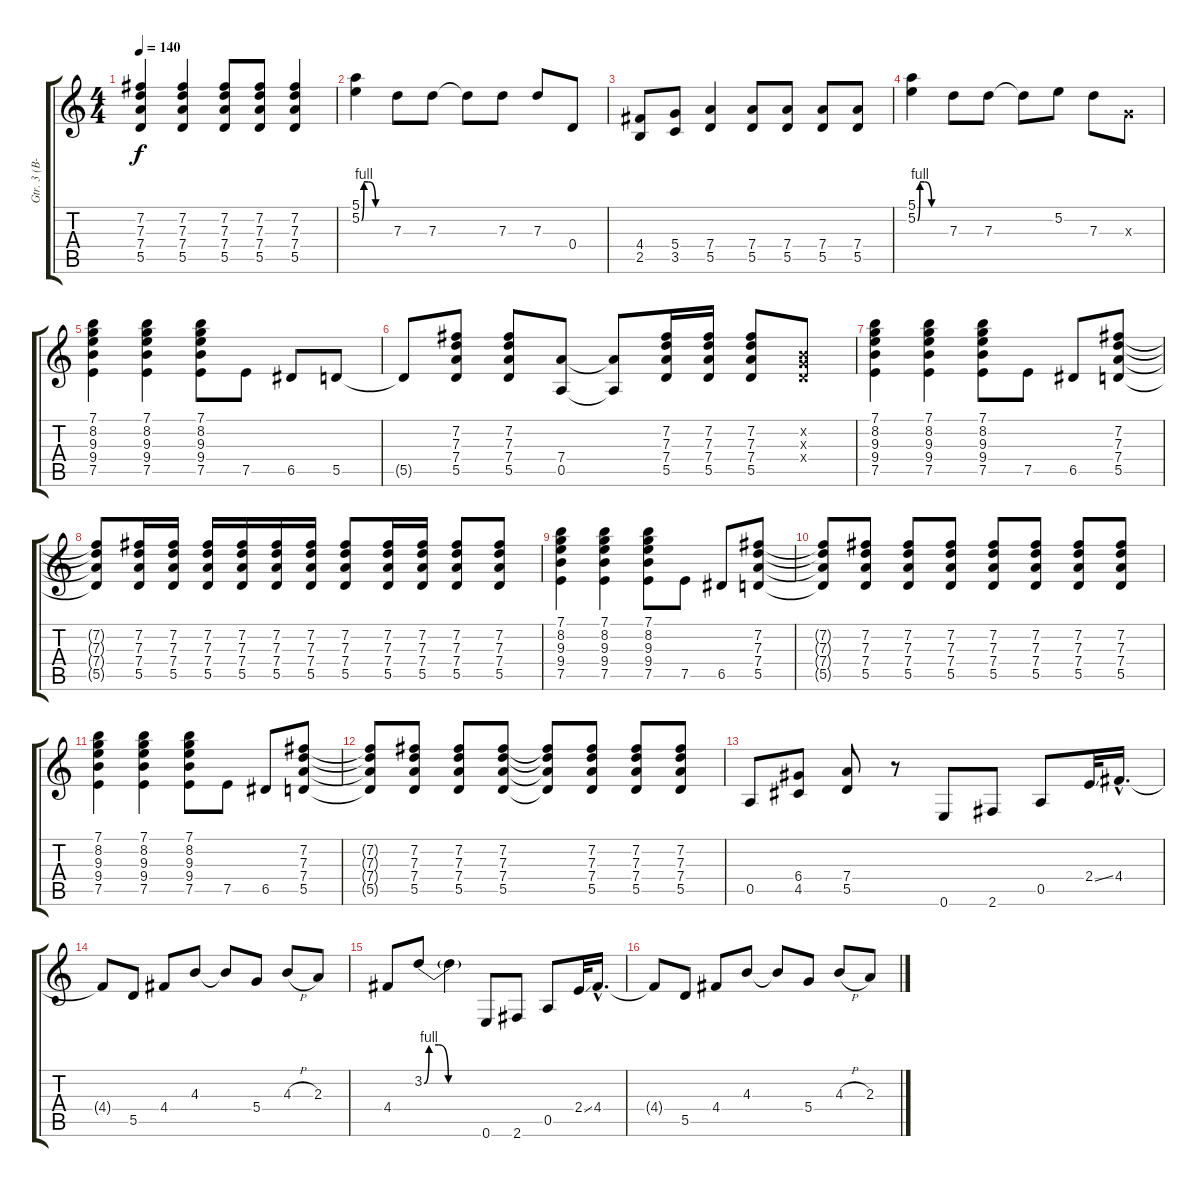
\track ("Gtr. 3 (B-bender)" "Gtr. 3 (B-") {instrument distortionguitar}
\staff {score tabs}
\tuning (E4 B3 G3 D3 A2 E2) {hide}
\ts (4 4)
\tempo 140
\clef g2
\ks c
(7.2{t} 7.3{t} 7.4{t} 5.5{t}).4{dy f} (7.2 7.3 7.4 5.5).4 (7.2 7.3 7.4 5.5).8 (7.2 7.3 7.4 5.5).8 (7.2 7.3 7.4 5.5).4 |
(5.1 5.2{be (custom 0 0 5 4 15 4 30 0 45 0 60 0)}).4 7.3.8 7.3.8 7.3{t}.8 7.3.8 7.3.8 0.4.8 |
(4.4 2.5).8 (5.4 3.5).8 (7.4 5.5).4 (7.4 5.5).8 (7.4 5.5).8 (7.4 5.5).8 (7.4 5.5).8 |
(5.1 5.2{be (custom 0 0 5 4 15 4 30 0 45 0 60 0)}).4 7.3.8 7.3.8 7.3{t}.8 5.2.8 7.3.8 0.3{x}.8 |
(7.1 8.2 9.3 9.4 7.5).4 (7.1 8.2 9.3 9.4 7.5).4 (7.1 8.2 9.3 9.4 7.5).8 7.5.8 6.5.8 5.5.8 |
5.5{t}.8 (7.2 7.3 7.4 5.5).8 (7.2 7.3 7.4 5.5).8 (7.4 0.5).8 (7.4{t} 0.5{t}).8 (7.2 7.3 7.4 5.5).16 (7.2 7.3 7.4 5.5).16 (7.2 7.3 7.4 5.5).8 (0.2{x} 0.3{x} 0.4{x}).8 |
(7.1 8.2 9.3 9.4 7.5).4 (7.1 8.2 9.3 9.4 7.5).4 (7.1 8.2 9.3 9.4 7.5).8 7.5.8 6.5.8 (7.2 7.3 7.4 5.5).8 |
(7.2{t} 7.3{t} 7.4{t} 5.5{t}).8 (7.2 7.3 7.4 5.5).16 (7.2 7.3 7.4 5.5).16 (7.2 7.3 7.4 5.5).16 (7.2 7.3 7.4 5.5).16 (7.2 7.3 7.4 5.5).16 (7.2 7.3 7.4 5.5).16 (7.2 7.3 7.4 5.5).8 (7.2 7.3 7.4 5.5).16 (7.2 7.3 7.4 5.5).16 (7.2 7.3 7.4 5.5).8 (7.2 7.3 7.4 5.5).8 |
(7.1 8.2 9.3 9.4 7.5).4 (7.1 8.2 9.3 9.4 7.5).4 (7.1 8.2 9.3 9.4 7.5).8 7.5.8 6.5.8 (7.2 7.3 7.4 5.5).8 |
(7.2{t} 7.3{t} 7.4{t} 5.5{t}).8 (7.2 7.3 7.4 5.5).8 (7.2 7.3 7.4 5.5).8 (7.2 7.3 7.4 5.5).8 (7.2 7.3 7.4 5.5).8 (7.2 7.3 7.4 5.5).8 (7.2 7.3 7.4 5.5).8 (7.2 7.3 7.4 5.5).8 |
(7.1 8.2 9.3 9.4 7.5).4 (7.1 8.2 9.3 9.4 7.5).4 (7.1 8.2 9.3 9.4 7.5).8 7.5.8 6.5.8 (7.2 7.3 7.4 5.5).8 |
(7.2{t} 7.3{t} 7.4{t} 5.5{t}).8 (7.2 7.3 7.4 5.5).8 (7.2 7.3 7.4 5.5).8 (7.2 7.3 7.4 5.5).8 (7.2{t} 7.3{t} 7.4{t} 5.5{t}).8 (7.2 7.3 7.4 5.5).8 (7.2 7.3 7.4 5.5).8 (7.2 7.3 7.4 5.5).8 |
0.5.8 (6.4 4.5).8 (7.4 5.5).8 r.8 0.6.8 2.6.8 0.5.8 2.4{ss}.32 4.4{hac}.16{d} |
4.4{t}.8 5.5.8 4.4.8 4.3.8 4.3{t}.8 5.4.8 4.3{h}.8 2.3.8 |
4.4.8 3.2{be (custom 0 0 5 4 15 4 25 0 45 0 60 0)}.8 3.2{t}.4 0.6.8 2.6.8 0.5.8 2.4{ss}.32 4.4{hac}.16{d} |
4.4{t}.8 5.5.8 4.4.8 4.3.8 4.3{t}.8 5.4.8 4.3{h}.8 2.3.8
